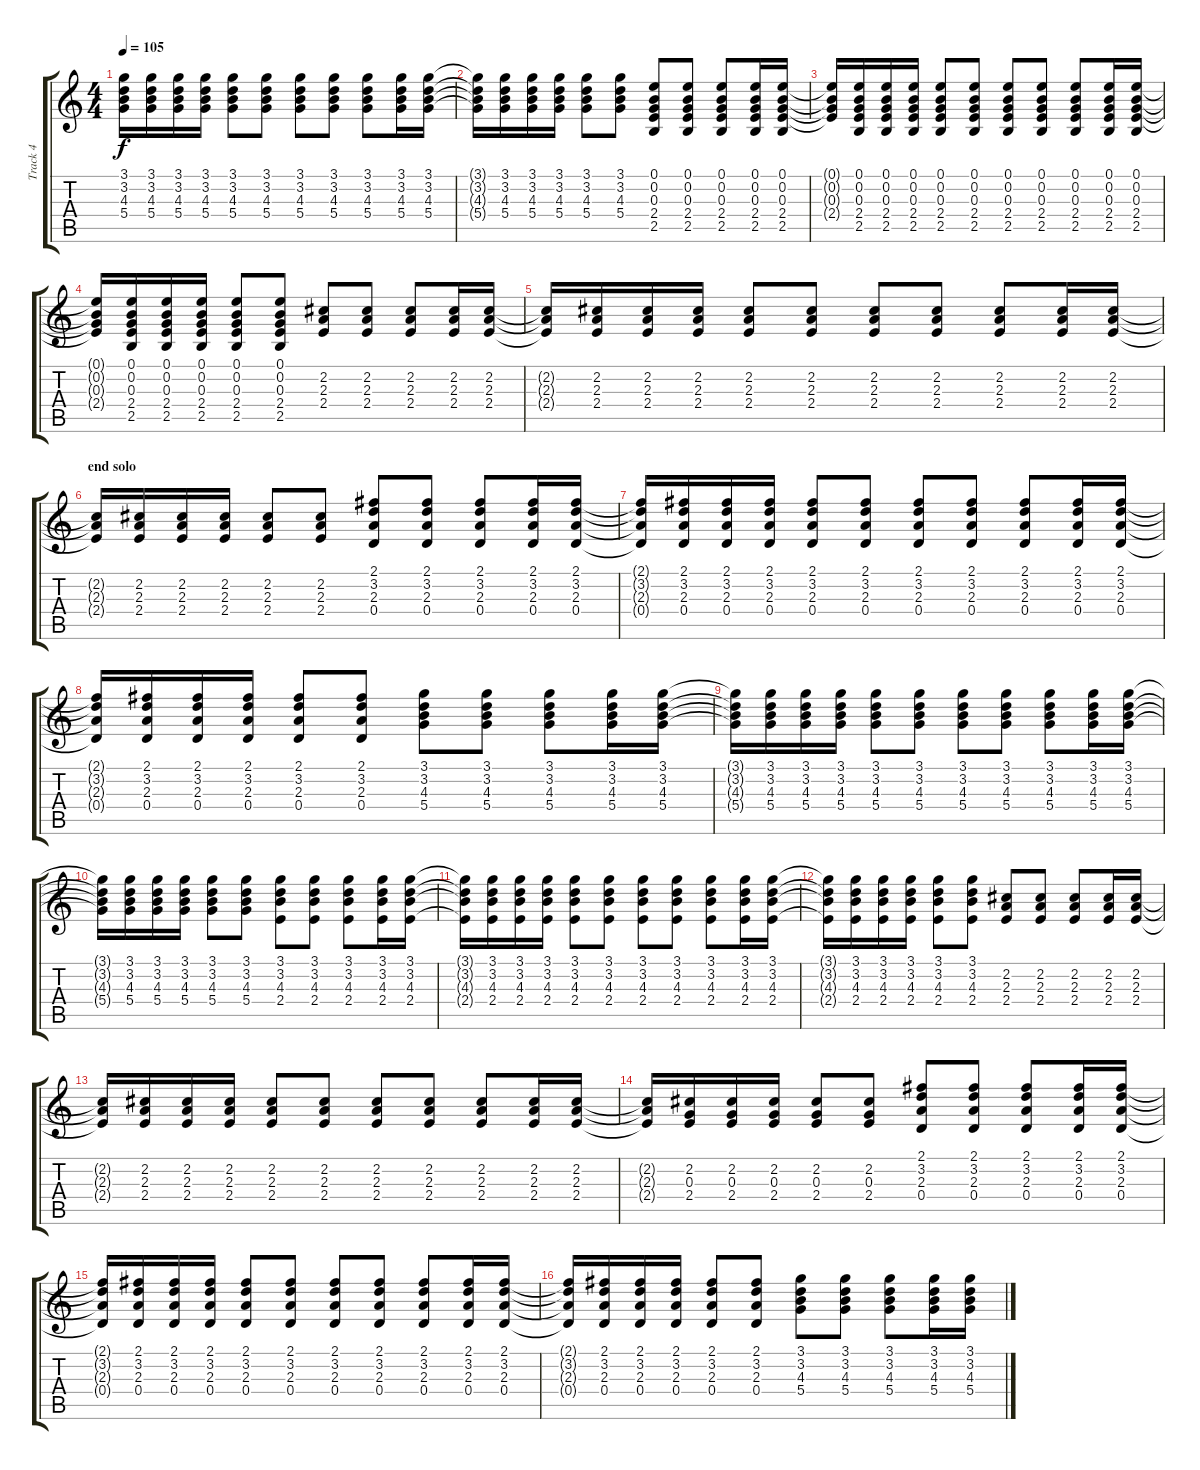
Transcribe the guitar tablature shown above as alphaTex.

\track ("Track 4" "Track 4") {instrument electricguitarclean}
\staff {score tabs}
\tuning (E4 B3 G3 D3 A2 E2) {hide}
\ts (4 4)
\tempo 105
\clef g2
\ks c
(3.1{t} 3.2{t} 4.3{t} 5.4{t}).16{dy f} (3.1 3.2 4.3 5.4).16 (3.1 3.2 4.3 5.4).16 (3.1 3.2 4.3 5.4).16 (3.1 3.2 4.3 5.4).8 (3.1 3.2 4.3 5.4).8 (3.1 3.2 4.3 5.4).8 (3.1 3.2 4.3 5.4).8 (3.1 3.2 4.3 5.4).8 (3.1 3.2 4.3 5.4).16 (3.1 3.2 4.3 5.4).16 |
(3.1{t} 3.2{t} 4.3{t} 5.4{t}).16 (3.1 3.2 4.3 5.4).16 (3.1 3.2 4.3 5.4).16 (3.1 3.2 4.3 5.4).16 (3.1 3.2 4.3 5.4).8 (3.1 3.2 4.3 5.4).8 (0.1 0.2 0.3 2.4 2.5).8 (0.1 0.2 0.3 2.4 2.5).8 (0.1 0.2 0.3 2.4 2.5).8 (0.1 0.2 0.3 2.4 2.5).16 (0.1 0.2 0.3 2.4 2.5).16 |
(0.1{t} 0.2{t} 0.3{t} 2.4{t}).16 (0.1 0.2 0.3 2.4 2.5).16 (0.1 0.2 0.3 2.4 2.5).16 (0.1 0.2 0.3 2.4 2.5).16 (0.1 0.2 0.3 2.4 2.5).8 (0.1 0.2 0.3 2.4 2.5).8 (0.1 0.2 0.3 2.4 2.5).8 (0.1 0.2 0.3 2.4 2.5).8 (0.1 0.2 0.3 2.4 2.5).8 (0.1 0.2 0.3 2.4 2.5).16 (0.1 0.2 0.3 2.4 2.5).16 |
(0.1{t} 0.2{t} 0.3{t} 2.4{t}).16 (0.1 0.2 0.3 2.4 2.5).16 (0.1 0.2 0.3 2.4 2.5).16 (0.1 0.2 0.3 2.4 2.5).16 (0.1 0.2 0.3 2.4 2.5).8 (0.1 0.2 0.3 2.4 2.5).8 (2.2 2.3 2.4).8 (2.2 2.3 2.4).8 (2.2 2.3 2.4).8 (2.2 2.3 2.4).16 (2.2 2.3 2.4).16 |
(2.2{t} 2.3{t} 2.4{t}).16 (2.2 2.3 2.4).16 (2.2 2.3 2.4).16 (2.2 2.3 2.4).16 (2.2 2.3 2.4).8 (2.2 2.3 2.4).8 (2.2 2.3 2.4).8 (2.2 2.3 2.4).8 (2.2 2.3 2.4).8 (2.2 2.3 2.4).16 (2.2 2.3 2.4).16 |
\section ("" "end solo")
(2.2{t} 2.3{t} 2.4{t}).16 (2.2 2.3 2.4).16 (2.2 2.3 2.4).16 (2.2 2.3 2.4).16 (2.2 2.3 2.4).8 (2.2 2.3 2.4).8 (2.1 3.2 2.3 0.4).8 (2.1 3.2 2.3 0.4).8 (2.1 3.2 2.3 0.4).8 (2.1 3.2 2.3 0.4).16 (2.1 3.2 2.3 0.4).16 |
(2.1{t} 3.2{t} 2.3{t} 0.4{t}).16 (2.1 3.2 2.3 0.4).16 (2.1 3.2 2.3 0.4).16 (2.1 3.2 2.3 0.4).16 (2.1 3.2 2.3 0.4).8 (2.1 3.2 2.3 0.4).8 (2.1 3.2 2.3 0.4).8 (2.1 3.2 2.3 0.4).8 (2.1 3.2 2.3 0.4).8 (2.1 3.2 2.3 0.4).16 (2.1 3.2 2.3 0.4).16 |
(2.1{t} 3.2{t} 2.3{t} 0.4{t}).16 (2.1 3.2 2.3 0.4).16 (2.1 3.2 2.3 0.4).16 (2.1 3.2 2.3 0.4).16 (2.1 3.2 2.3 0.4).8 (2.1 3.2 2.3 0.4).8 (3.1 3.2 4.3 5.4).8 (3.1 3.2 4.3 5.4).8 (3.1 3.2 4.3 5.4).8 (3.1 3.2 4.3 5.4).16 (3.1 3.2 4.3 5.4).16 |
(3.1{t} 3.2{t} 4.3{t} 5.4{t}).16 (3.1 3.2 4.3 5.4).16 (3.1 3.2 4.3 5.4).16 (3.1 3.2 4.3 5.4).16 (3.1 3.2 4.3 5.4).8 (3.1 3.2 4.3 5.4).8 (3.1 3.2 4.3 5.4).8 (3.1 3.2 4.3 5.4).8 (3.1 3.2 4.3 5.4).8 (3.1 3.2 4.3 5.4).16 (3.1 3.2 4.3 5.4).16 |
(3.1{t} 3.2{t} 4.3{t} 5.4{t}).16 (3.1 3.2 4.3 5.4).16 (3.1 3.2 4.3 5.4).16 (3.1 3.2 4.3 5.4).16 (3.1 3.2 4.3 5.4).8 (3.1 3.2 4.3 5.4).8 (3.1 3.2 4.3 2.4).8 (3.1 3.2 4.3 2.4).8 (3.1 3.2 4.3 2.4).8 (3.1 3.2 4.3 2.4).16 (3.1 3.2 4.3 2.4).16 |
(3.1{t} 3.2{t} 4.3{t} 2.4{t}).16 (3.1 3.2 4.3 2.4).16 (3.1 3.2 4.3 2.4).16 (3.1 3.2 4.3 2.4).16 (3.1 3.2 4.3 2.4).8 (3.1 3.2 4.3 2.4).8 (3.1 3.2 4.3 2.4).8 (3.1 3.2 4.3 2.4).8 (3.1 3.2 4.3 2.4).8 (3.1 3.2 4.3 2.4).16 (3.1 3.2 4.3 2.4).16 |
(3.1{t} 3.2{t} 4.3{t} 2.4{t}).16 (3.1 3.2 4.3 2.4).16 (3.1 3.2 4.3 2.4).16 (3.1 3.2 4.3 2.4).16 (3.1 3.2 4.3 2.4).8 (3.1 3.2 4.3 2.4).8 (2.2 2.3 2.4).8 (2.2 2.3 2.4).8 (2.2 2.3 2.4).8 (2.2 2.3 2.4).16 (2.2 2.3 2.4).16 |
(2.2{t} 2.3{t} 2.4{t}).16 (2.2 2.3 2.4).16 (2.2 2.3 2.4).16 (2.2 2.3 2.4).16 (2.2 2.3 2.4).8 (2.2 2.3 2.4).8 (2.2 2.3 2.4).8 (2.2 2.3 2.4).8 (2.2 2.3 2.4).8 (2.2 2.3 2.4).16 (2.2 2.3 2.4).16 |
(2.2{t} 2.3{t} 2.4{t}).16 (2.2 0.3 2.4).16 (2.2 0.3 2.4).16 (2.2 0.3 2.4).16 (2.2 0.3 2.4).8 (2.2 0.3 2.4).8 (2.1 3.2 2.3 0.4).8 (2.1 3.2 2.3 0.4).8 (2.1 3.2 2.3 0.4).8 (2.1 3.2 2.3 0.4).16 (2.1 3.2 2.3 0.4).16 |
(2.1{t} 3.2{t} 2.3{t} 0.4{t}).16 (2.1 3.2 2.3 0.4).16 (2.1 3.2 2.3 0.4).16 (2.1 3.2 2.3 0.4).16 (2.1 3.2 2.3 0.4).8 (2.1 3.2 2.3 0.4).8 (2.1 3.2 2.3 0.4).8 (2.1 3.2 2.3 0.4).8 (2.1 3.2 2.3 0.4).8 (2.1 3.2 2.3 0.4).16 (2.1 3.2 2.3 0.4).16 |
(2.1{t} 3.2{t} 2.3{t} 0.4{t}).16 (2.1 3.2 2.3 0.4).16 (2.1 3.2 2.3 0.4).16 (2.1 3.2 2.3 0.4).16 (2.1 3.2 2.3 0.4).8 (2.1 3.2 2.3 0.4).8 (3.1 3.2 4.3 5.4).8 (3.1 3.2 4.3 5.4).8 (3.1 3.2 4.3 5.4).8 (3.1 3.2 4.3 5.4).16 (3.1 3.2 4.3 5.4).16
